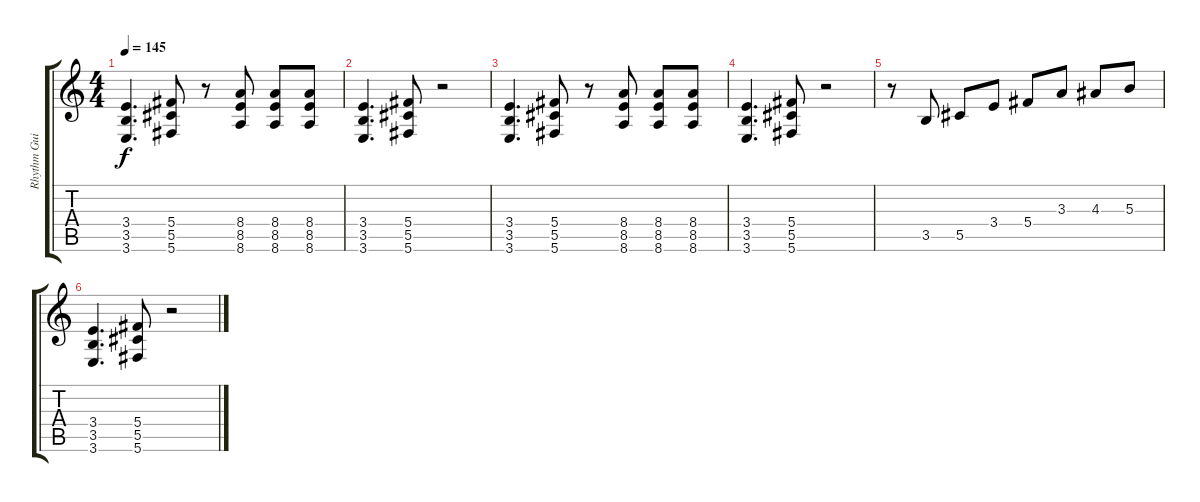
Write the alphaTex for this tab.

\track ("Rhythm Guitar" "Rhythm Gui") {instrument distortionguitar}
\staff {score tabs}
\tuning (Eb4 Bb3 Gb3 Db3 Ab2 Db2) {hide}
\ts (4 4)
\tempo 145
\clef g2
\ks c
(3.4 3.5 3.6).4{d dy f} (5.4 5.5 5.6).8 r.8 (8.4 8.5 8.6).8 (8.4 8.5 8.6).8 (8.4 8.5 8.6).8 |
(3.4 3.5 3.6).4{d} (5.4 5.5 5.6).8 r.2 |
(3.4 3.5 3.6).4{d} (5.4 5.5 5.6).8 r.8 (8.4 8.5 8.6).8 (8.4 8.5 8.6).8 (8.4 8.5 8.6).8 |
(3.4 3.5 3.6).4{d} (5.4 5.5 5.6).8 r.2 |
r.8 3.5.8 5.5.8 3.4.8 5.4.8 3.3.8 4.3.8 5.3.8 |
(3.4 3.5 3.6).4{d} (5.4 5.5 5.6).8 r.2
